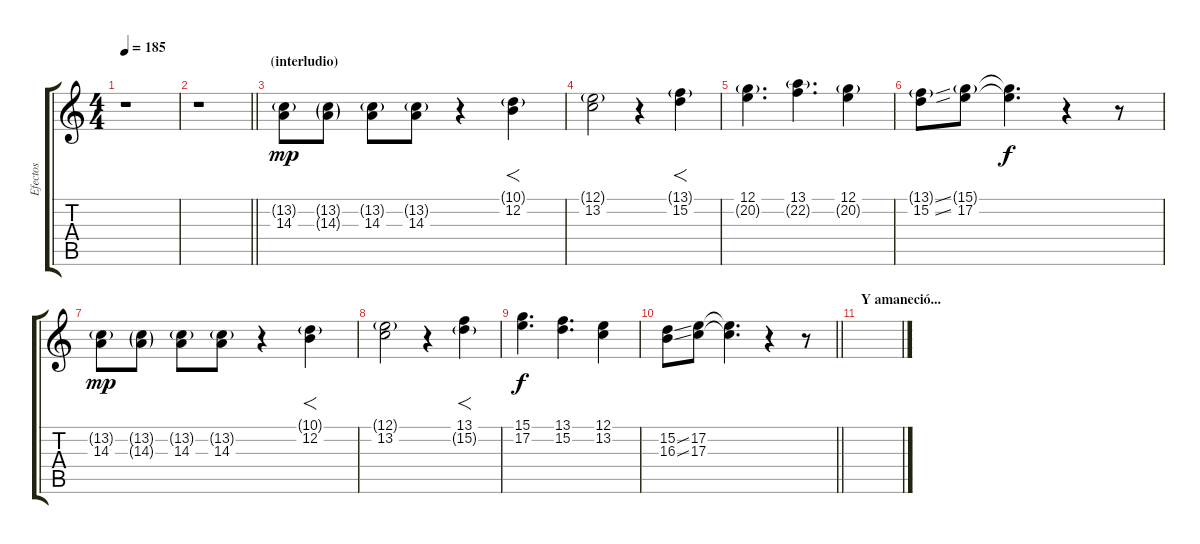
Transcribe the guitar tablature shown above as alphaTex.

\track ("Efectos" "Efectos") {instrument recorder}
\staff {score tabs}
\tuning (E4 B3 G3 D3 A2 E2) {hide}
\ts (4 4)
\tempo 185
\clef g2
\ks c
r.1{dy mp} |
\barLineRight lightlight
r.1 |
\section ("" "(interludio)")
(13.2{g} 14.3).8 (13.2{g} 14.3{g}).8 (13.2{g} 14.3).8 (13.2{g} 14.3).8 r.4 (10.1{g} 12.2).4{f} |
(12.1{g} 13.2).2 r.4 (13.1{g} 15.2).4{f} |
(12.1 20.2{g}).4{d} (13.1 22.2{g}).4{d} (12.1 20.2{g}).4 |
(13.1{ss g} 15.2{ss}).8 (15.1{g} 17.2).8 (15.1{t} 17.2{t}).4{d dy f} r.4 r.8 |
(13.2{g} 14.3).8{dy mp} (13.2{g} 14.3{g}).8 (13.2{g} 14.3).8 (13.2{g} 14.3).8 r.4 (10.1{g} 12.2).4{f} |
(12.1{g} 13.2).2 r.4 (13.1 15.2{g}).4{f} |
(15.1 17.2).4{d dy f} (13.1 15.2).4{d} (12.1 13.2).4 |
\barLineRight lightlight
(15.2{ss} 16.3{ss}).8 (17.2 17.3).8 (17.2{t} 17.3{t}).4{d} r.4 r.8 |
\section ("" "Y amaneció...")
